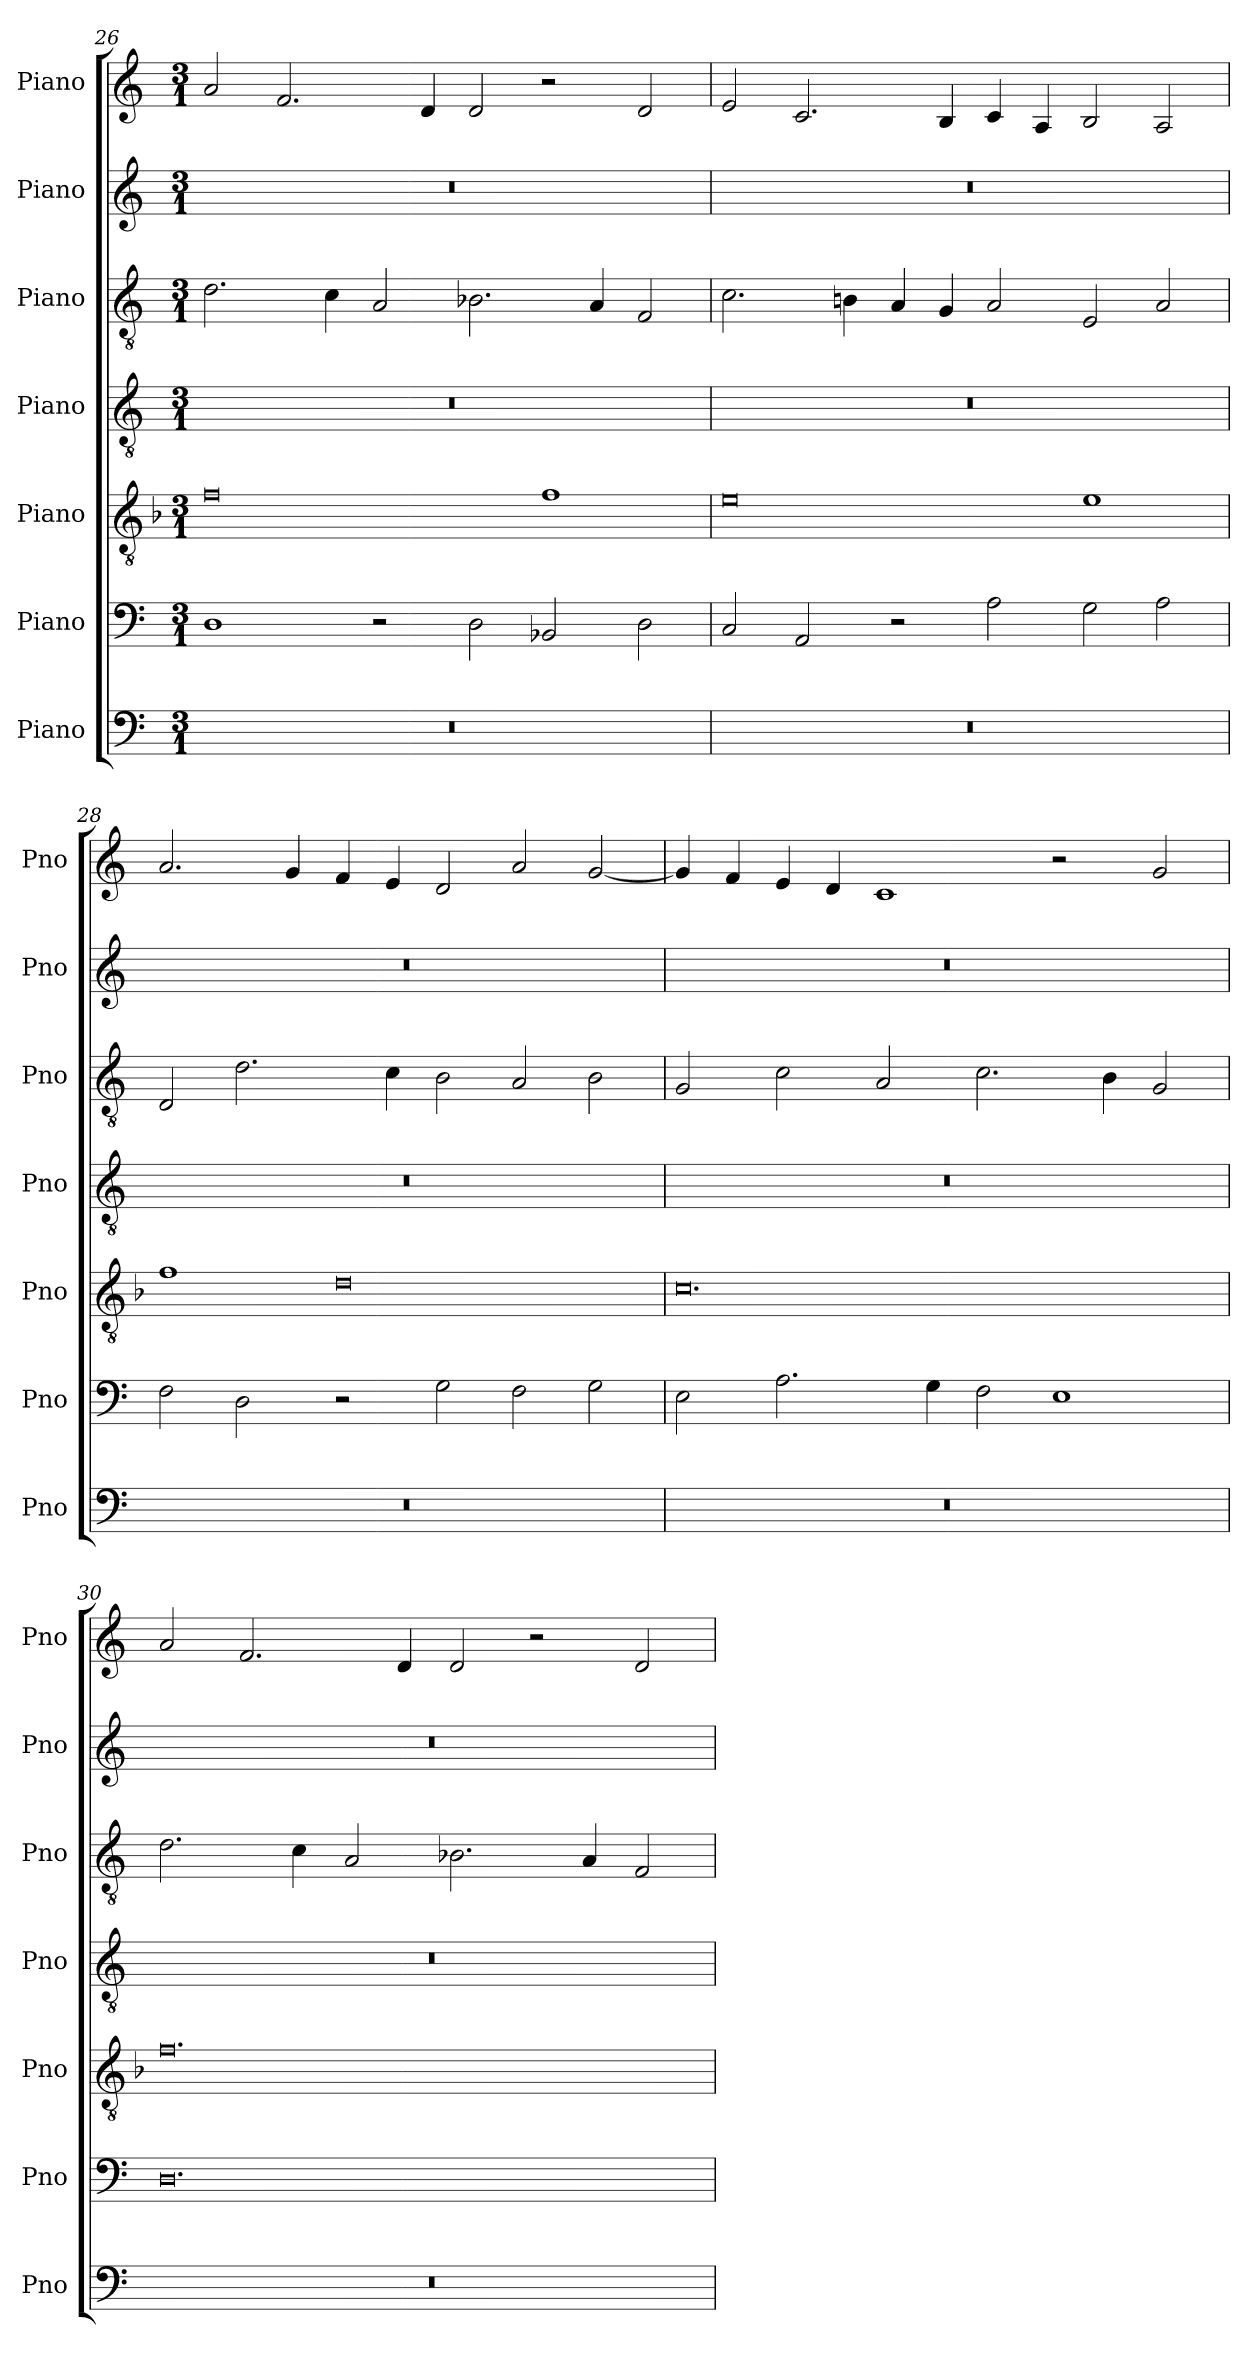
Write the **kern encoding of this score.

**kern	**kern	**kern	**kern	**kern	**kern	**kern
*part7	*part6	*part5	*part4	*part3	*part2	*part1
*staff7	*staff6	*staff5	*staff4	*staff3	*staff2	*staff1
*I"Piano	*I"Piano	*I"Piano	*I"Piano	*I"Piano	*I"Piano	*I"Piano
*I'Pno	*I'Pno	*I'Pno	*I'Pno	*I'Pno	*I'Pno	*I'Pno
*clefF4	*clefF4	*clefGv2	*clefGv2	*clefGv2	*clefG2	*clefG2
*k[]	*k[]	*k[b-]	*k[]	*k[]	*k[]	*k[]
*M3/1	*M3/1	*M3/1	*M3/1	*M3/1	*M3/1	*M3/1
=26	=26	=26	=26	=26	=26	=26
0.r	1D	0f	0.r	2.d\	0.r	2a/
.	.	.	.	.	.	2.f/
.	.	.	.	4c\	.	.
.	2r	.	.	2A/	.	.
.	.	.	.	.	.	4d/
.	2D\	.	.	2.B-X\	.	2d/
.	2BB-X/	1f	.	.	.	2r
.	.	.	.	4A/	.	.
.	2D\	.	.	2F/	.	2d/
!!LO:PB:g=z
=27	=27	=27	=27	=27	=27	=27
0.r	2C/	0e	0.r	2.c\	0.r	2e/
.	2AA/	.	.	.	.	2.c/
.	.	.	.	4Bn\	.	.
.	2r	.	.	4A/	.	.
.	.	.	.	4G/	.	4B/
.	2A\	.	.	2A/	.	4c/
.	.	.	.	.	.	4A/
.	2G\	1e	.	2E/	.	2B/
.	2A\	.	.	2A/	.	2A/
=28	=28	=28	=28	=28	=28	=28
0.r	2F\	1f	0.r	2D/	0.r	2.a/
.	2D\	.	.	2.d\	.	.
.	.	.	.	.	.	4g/
.	2r	0d	.	.	.	4f/
.	.	.	.	4c\	.	4e/
.	2G\	.	.	2B\	.	2d/
.	2F\	.	.	2A/	.	2a/
.	2G\	.	.	2B\	.	[2g/
!!LO:LB:g=z
=29	=29	=29	=29	=29	=29	=29
0.r	2E\	0.c	0.r	2G/	0.r	4g/]
.	.	.	.	.	.	4f/
.	2.A\	.	.	2c\	.	4e/
.	.	.	.	.	.	4d/
.	.	.	.	2A/	.	1c
.	4G\	.	.	.	.	.
.	2F\	.	.	2.c\	.	.
.	1E	.	.	.	.	2r
.	.	.	.	4B\	.	.
.	.	.	.	2G/	.	2g/
=30	=30	=30	=30	=30	=30	=30
0.r	0.D	0.f	0.r	2.d\	0.r	2a/
.	.	.	.	.	.	2.f/
.	.	.	.	4c\	.	.
.	.	.	.	2A/	.	.
.	.	.	.	.	.	4d/
.	.	.	.	2.B-X\	.	2d/
.	.	.	.	.	.	2r
.	.	.	.	4A/	.	.
.	.	.	.	2F/	.	2d/
=	=	=	=	=	=	=
*-	*-	*-	*-	*-	*-	*-
